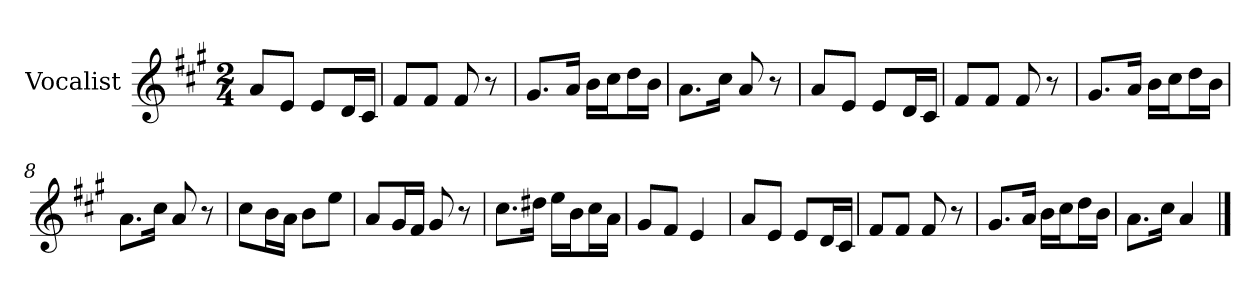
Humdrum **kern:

**kern
*part1
*staff1
*I"Vocalist
*k[f#c#g#]
*A:
*M2/4
=1
8aL
8eJ
8eL
16dL
16c#JJ
=2
8f#L
8f#J
8f#
8r
=3
8.g#L
16aJk
16bLL
16cc#J
16ddL
16bJJ
=4
8.aL
16cc#Jk
8a
8r
=5
8aL
8eJ
8eL
16dL
16c#JJ
=6
8f#L
8f#J
8f#
8r
=7
8.g#L
16aJk
16bLL
16cc#J
16ddL
16bJJ
=8
8.aL
16cc#Jk
8a
8r
=9
8cc#L
16bL
16aJJ
8bL
8eeJ
=10
8aL
16g#L
16f#JJ
8g#
8r
=11
8.cc#L
16dd#XJk
16eeLL
16bJ
16cc#L
16aJJ
=12
8g#L
8f#J
4e
=13
8aL
8eJ
8eL
16dL
16c#JJ
=14
8f#L
8f#J
8f#
8r
=15
8.g#L
16aJk
16bLL
16cc#J
16ddL
16bJJ
=16
8.aL
16cc#Jk
4a
==
*-
